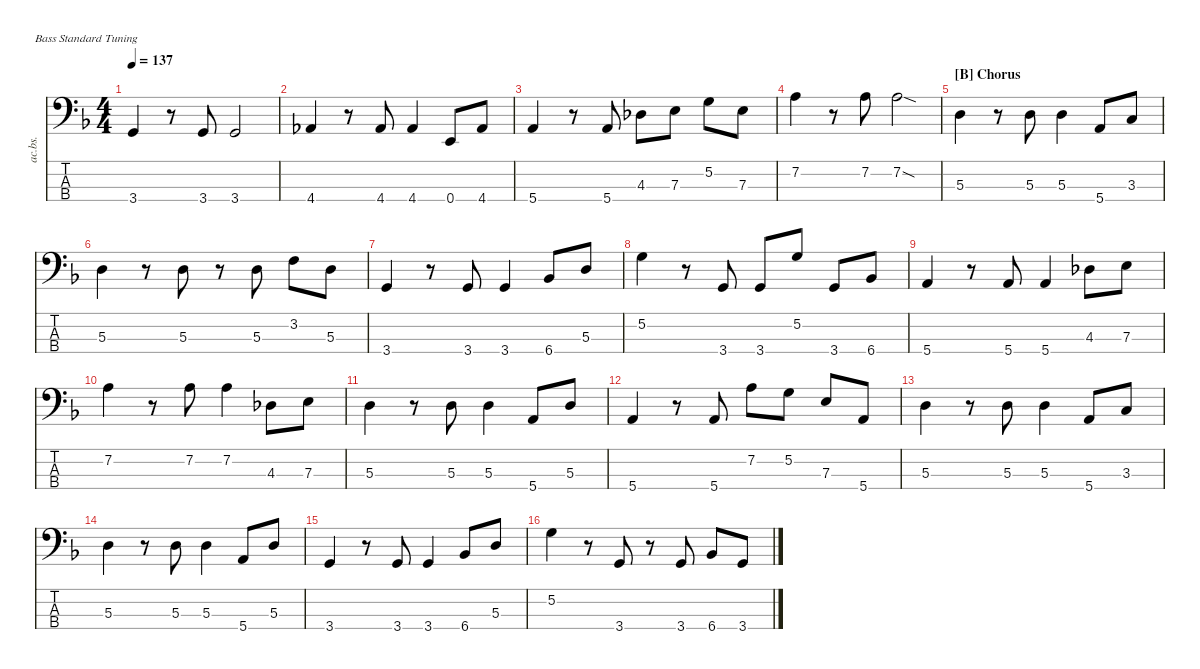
\defaultSystemsLayout 4
\hideDynamics
\bracketExtendMode nobrackets
\otherSystemsTrackNameOrientation horizontal
\track ("Acoustic Bass" "ac.bs.") {defaultSystemsLayout 4 instrument acousticbass}
\staff {score tabs}
\tuning (G2 D2 A1 E1)
\ts (4 4)
\tempo 137
\clef f4
\ks f
3.4.4{dy mf} r.8 3.4.8 3.4.2 |
4.4.4 r.8 4.4.8 4.4.4 0.4.8 4.4.8 |
5.4.4 r.8 5.4.8 4.3.8 7.3.8 5.2.8 7.3.8 |
7.2.4 r.8 7.2.8 7.2{sod}.2 |
\section ("B" "Chorus")
5.3.4 r.8 5.3.8 5.3.4 5.4.8 3.3.8 |
5.3.4 r.8 5.3.8 r.8 5.3.8 3.2.8 5.3.8 |
3.4.4 r.8 3.4.8 3.4.4 6.4.8 5.3.8 |
5.2.4 r.8 3.4.8 3.4.8 5.2.8 3.4.8 6.4.8 |
5.4.4 r.8 5.4.8 5.4.4 4.3.8 7.3.8 |
7.2.4 r.8 7.2.8 7.2.4 4.3.8 7.3.8 |
5.3.4 r.8 5.3.8 5.3.4 5.4.8 5.3.8 |
5.4.4 r.8 5.4.8 7.2.8 5.2.8 7.3.8 5.4.8 |
5.3.4 r.8 5.3.8 5.3.4 5.4.8 3.3.8 |
5.3.4 r.8 5.3.8 5.3.4 5.4.8 5.3.8 |
3.4.4 r.8 3.4.8 3.4.4 6.4.8 5.3.8 |
5.2.4 r.8 3.4.8 r.8 3.4.8 6.4.8 3.4.8
